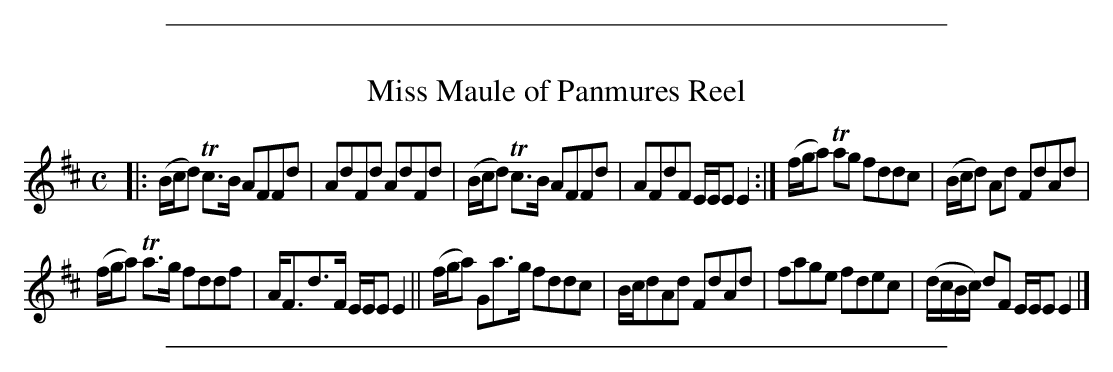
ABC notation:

X:1
T: Miss Maule of Panmures Reel
M: C
L: 1/8
K: Edor
|:\
(B/c/d) Tc>B AFFd | AdFd AdFd |\
(B/c/d) Tc>B AFFd | AFdF E/E/E E2 :|\
(f/g/a) Tag fddc | (B/c/d) Ad FdAd |
(f/g/a) Ta>g fddf | A<Fd>F E/E/E E2 ||\
(f/g/a) Ga>g fddc | B/c/dAd FdAd |\
fage fdec | (d/c/B/c/) dF E/E/E E2 |]
